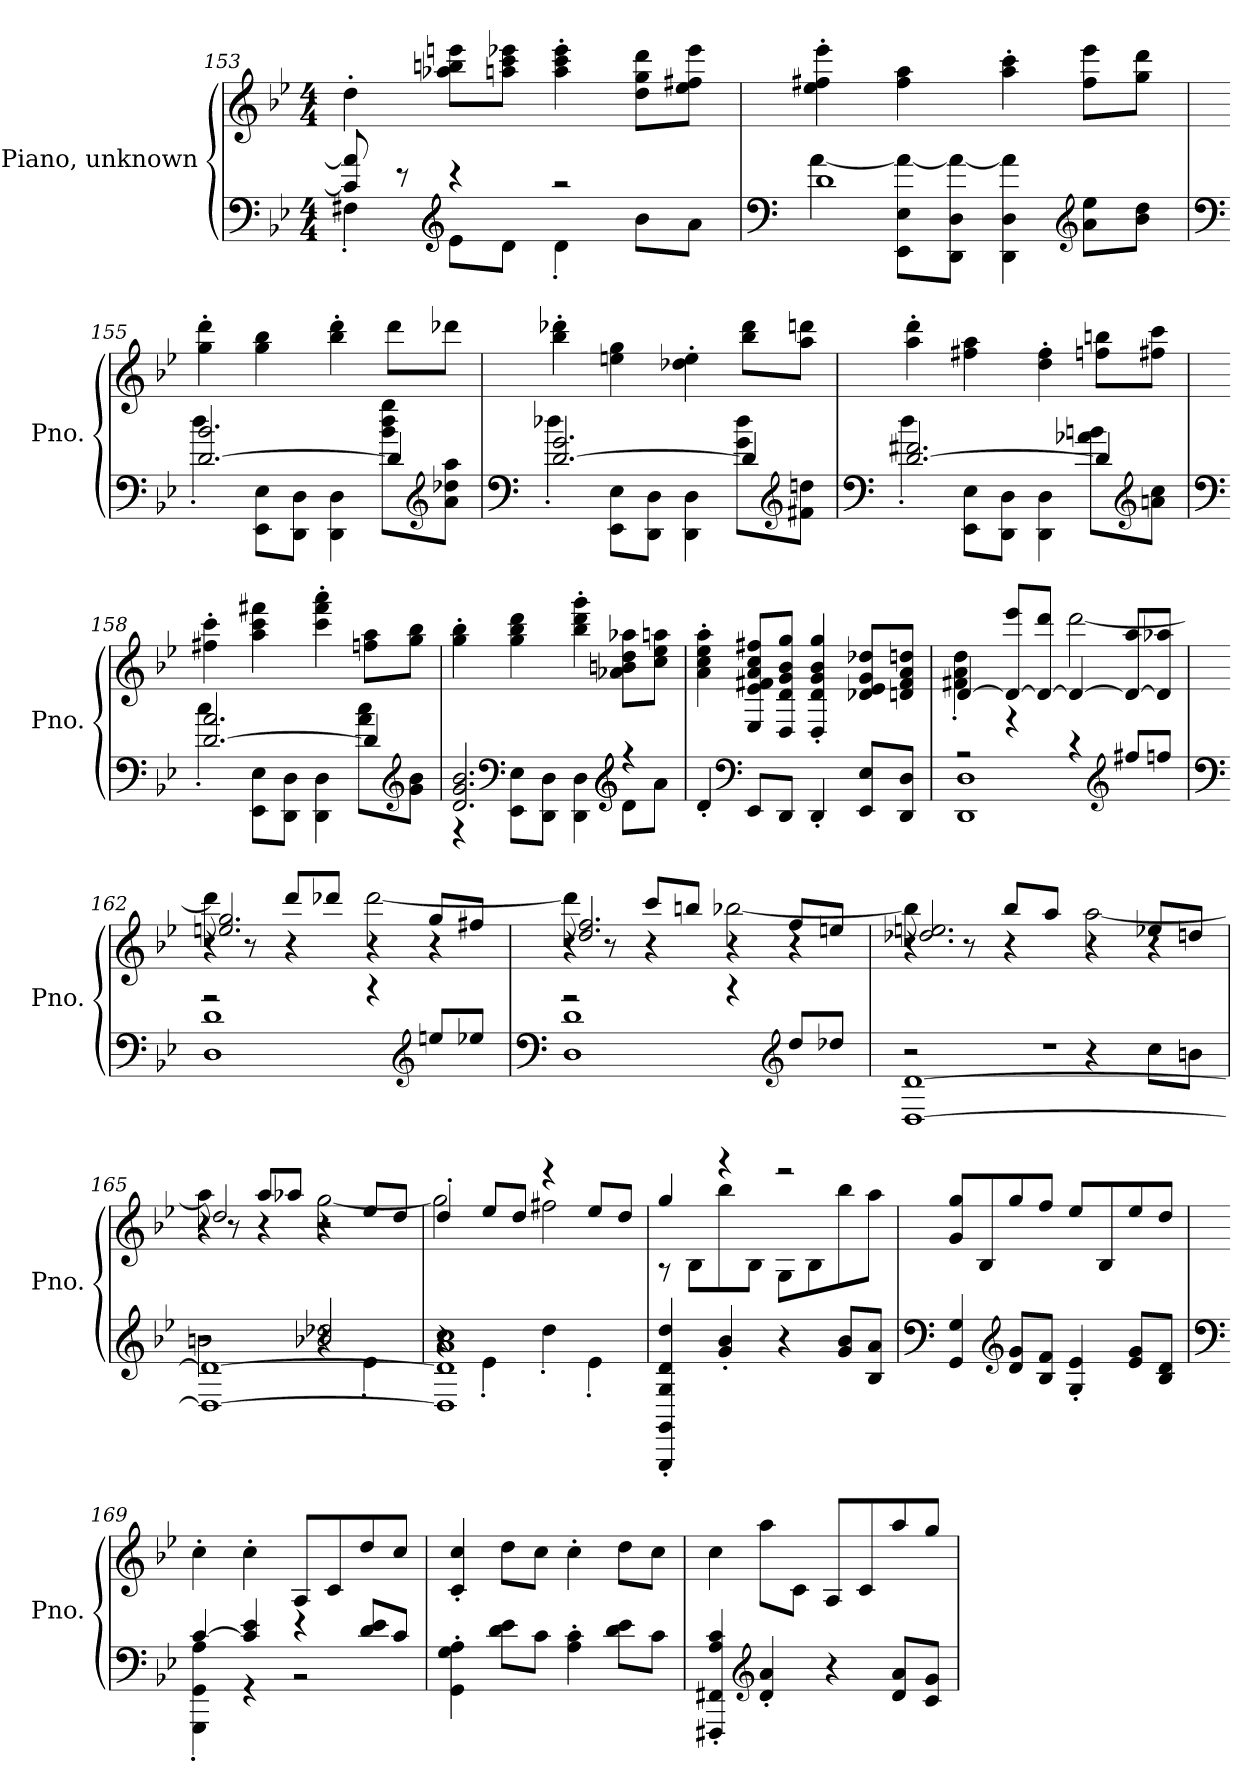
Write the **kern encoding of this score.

**kern	**kern
*part1	*part1
*staff2	*staff1
*I"Piano, unknown	*
*I'Pno.	*
*clefF4	*clefG2
*k[b-e-]	*k[b-e-]
*M4/4	*M4/4
=153	=153
*^	*
8c/] 8a/]	4F#X'\	4dd'\
8r	.	.
*clefG2	*	*
4r	8e-\L	8aa-X\ 8bbn\ 8eeen\L
.	8d\J	8aan\ 8ccc\ 8eee-X\J
2r	4d'\	4aa\' 4ccc\' 4eee-\'
.	8b-\L	8dd\ 8gg\ 8ddd\L
.	8a\J	8ee-\ 8ff#X\ 8eee-\J
!!LO:PB:g=z
=154	=154	=154
*clefF4	*	*
1d	[4a\	4ee-\' 4ff#X\' 4eee-\'
.	8EE-\ 8E-\ 8a\_L	4ff#\ 4aa\
.	8DD\ 8D\ 8a\_J	.
.	4DD\ 4D\ 4a\]	4aa\' 4ccc\'
*clefG2	*	*
.	8a\ 8ee-\L	8ff#\ 8eee-\L
.	8b-\ 8dd\J	8gg\ 8ddd\J
=155	=155	=155
*clefF4	*	*
[2.d/ 2.b-/	4dd'\	4gg\' 4ddd\'
.	8EE-\ 8E-\L	4gg\ 4bb-\
.	8DD\ 8D\J	.
.	4DD\ 4D\	4bb-\' 4ddd\'
4d/]	8b-\ 8dd\ 8gg\L	8ddd\L
*clefG2	*	*
.	8a\ 8dd-X\ 8aa\J	8ddd-X\J
=156	=156	=156
*clefF4	*	*
[2.d/ 2.g/	4dd-X'\	4bb-\' 4ddd-X\'
.	8EE-\ 8E-\L	4een\ 4gg\
.	8DD\ 8D\J	.
.	4DD\ 4D\	4dd-X\' 4ee\'
4d/]	8g\ 8dd-\L	8bb-\ 8ddd-\L
*clefG2	*	*
.	8f#X\ 8ddn\J	8aa\ 8dddn\J
!!LO:LB:g=z
=157	=157	=157
*clefF4	*	*
[2.d/ 2.f#X/	4dd'\	4aa\' 4ddd\'
.	8EE-\ 8E-\L	4ff#X\ 4aa\
.	8DD\ 8D\J	.
.	4DD\ 4D\	4dd\' 4ff#\'
4d/]	8a-X\ 8bn\L	8ffn\ 8bbn\L
*clefG2	*	*
.	8an\ 8cc\J	8ff#X\ 8ccc\J
=158	=158	=158
*clefF4	*	*
[2.d/ 2.a/	4cc'\	4ff#X\' 4ccc\'
.	8EE-\ 8E-\L	4aa\ 4ccc\ 4fff#X\
.	8DD\ 8D\J	.
.	4DD\ 4D\	4ccc\' 4fff#\' 4aaa\'
4d/]	8a\ 8cc\L	8ffn\ 8aa\L
*clefG2	*	*
.	8g\ 8b-\J	8gg\ 8bb-\J
=159	=159	=159
2.d/ 2.g/ 2.b-/	4r	4gg\' 4bb-\'
*clefF4	*	*
.	8EE-\ 8E-\L	4gg\ 4bb-\ 4ddd\
.	8DD\ 8D\J	.
.	4DD\ 4D\	4bb-\' 4ddd\' 4ggg\'
*clefG2	*	*
4r	8d\L	8a-X\ 8bn\ 8dd\ 8aa-X\L
.	8a\J	8cc\ 8ee-\ 8aan\J
*v	*v	*
!!LO:LB:g=z
=160	=160
4d'/	4a\' 4cc\' 4ee-\' 4aa\'
*clefF4	*
8EE-/L	8E-/ 8e-/ 8f#X/ 8a/ 8cc/ 8ff#X/L
8DD/J	8D/ 8d/ 8g/ 8b-/ 8gg/J
4DD'/	4D/' 4d/' 4g/' 4b-/' 4gg/'
8EE-/ 8E-/L	8d-X/ 8e-/ 8g/ 8dd-X/L
8DD/ 8D/J	8dn/ 8f#/ 8a/ 8ddn/J
=161	=161
*^	*^
2r	1DD 1D	[4d/	4f#X\' 4a\' 4dd\'
.	.	8d/_ 8eee-/L	4r
.	.	8d/_ 8ddd/J	.
4r	.	4d/_	[2ddd\
*clefG2	*	*	*
8ff#X/L	.	8d/_ 8aa/L	.
8ffn/J	.	8d/] 8aa-X/J	.
*	*	*v	*v
=162	=162	=162
*clefF4	*	*
*	*	*^
*	*	*	*^
2r	1D 1d	4r	8ddd\]	2.een/ 2.gg/
.	.	.	8r	.
.	.	8ddd/L	4r	.
.	.	8ddd-X/J	.	.
4r	.	4r	[2ddd-\	.
*clefG2	*	*	*	*
8een/L	.	8gg/L	.	4r
8ee-X/J	.	8ff#X/J	.	.
!!LO:LB:g=z	!!	!!
=163	=163	=163	=163	=163
*clefF4	*	*	*	*
2r	1D 1d	4r	8ddd-\]	2.dd/ 2.ff/
.	.	.	8r	.
.	.	8ccc/L	4r	.
.	.	8bbn/J	.	.
4r	.	4r	[2bb-X\	.
*clefG2	*	*	*	*
8dd/L	.	8ff/L	.	4r
8dd-X/J	.	8een/J	.	.
=164	=164	=164	=164	=164
*	*^	*	*	*
1r	2r	[1D [1d	4r	8bb-\]	2.dd-X/ 2.een/
.	.	.	.	8r	.
.	.	.	8bb-/L	4r	.
.	.	.	8aa/J	.	.
.	4r	.	4r	[2aa\	.
.	8cc\L	.	8ee-X/L	.	4r
.	8bn\J	.	8ddn/J	.	.
=165	=165	=165	=165	=165	=165
2r	2bn\	1D_ 1d_	4r	8aa\]	2dd/
.	.	.	.	8r	.
.	.	.	8aa/L	4r	.
.	.	.	8aa-X/J	.	.
2b-X/ 2dd-X/	4r	.	4r	[2gg\	2r
.	4e-'\	.	8ee-/L	.	.
.	.	.	8dd/J	.	.
*	*	*	*	*v	*v
=166	=166	=166	=166	=166
1a 1cc	4r	1D] 1d]	4dd'/	2gg\]
.	4e-'\	.	8ee-/L	.
.	.	.	8dd/J	.
.	4dd'\	.	4r	2ff#X\
.	4e-'\	.	8ee-/L	.
.	.	.	8dd/J	.
*v	*v	*v	*	*
!!LO:LB:g=z	!!
=167	=167	=167
4GGG/' 4GG/' 4G/' 4d/' 4dd/'	4gg/	8r
.	.	8B-\L
4g/' 4b-/'	4r	8bb-\
.	.	8B-\J
4r	2r	8G\L
.	.	8B-\
8g/ 8b-/L	.	8bb-\
8B-/ 8a/J	.	8aa\J
*	*v	*v
=168	=168
*clefF4	*
4GG/ 4G/	8g/ 8gg/L
.	8B-/
*clefG2	*
8d/ 8g/L	8gg/
8B-/ 8f/J	8ff/J
4G/' 4e-/'	8ee-/L
.	8B-/
8e-/ 8g/L	8ee-/
8B-/ 8d/J	8dd/J
=169	=169
*clefF4	*
*^	*
[4c/	4GGG\' 4GG\' 4A\'	4cc'\
4c/] 4e-/	4r	4cc'\
4r	2r	8A/L
.	.	8c/
8d/ 8e-/L	.	8dd/
8c/J	.	8cc/J
*v	*v	*
=170	=170
4GG\' 4G\' 4A\'	4c/' 4cc/'
8d\ 8e-\L	8dd\L
8c\J	8cc\J
4A\' 4c\'	4cc'\
8d\ 8e-\L	8dd\L
8c\J	8cc\J
!!LO:LB:g=z
=171	=171
4FFF#X/' 4FF#X/' 4A/' 4c/'	4cc\
*clefG2	*
4d/' 4a/'	8aa\L
.	8c\J
4r	8A/L
.	8c/
8d/ 8a/L	8aa/
8c/ 8g/J	8gg/J
=	=
*-	*-
